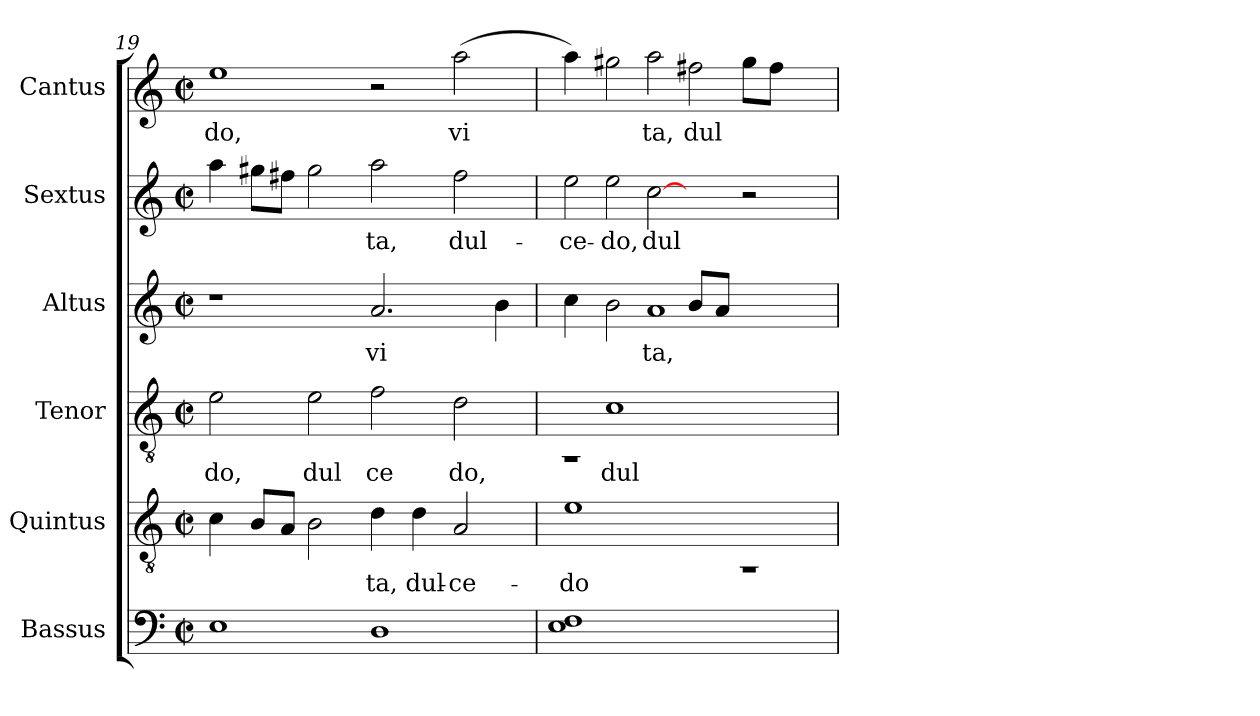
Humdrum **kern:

**kern	**kern	**text	**kern	**text	**kern	**text	**kern	**text	**kern	**text
*part6	*part5	*part5	*part4	*part4	*part3	*part3	*part2	*part2	*part1	*part1
*staff6	*staff5	*staff5	*staff4	*staff4	*staff3	*staff3	*staff2	*staff2	*staff1	*staff1
*I"Bassus	*I"Quintus	*	*I"Tenor	*	*I"Altus	*	*I"Sextus	*	*I"Cantus	*
*I'Bassus	*I'Quintus	*	*I'Tenor	*	*I'Altus	*	*I'Sextus	*	*I'Cantus	*
*clefF4	*clefGv2	*	*clefGv2	*	*clefG2	*	*clefG2	*	*clefG2	*
*M2/2	*M2/2	*	*M2/2	*	*M2/2	*	*M2/2	*	*M2/2	*
*met(c|)	*met(c|)	*	*met(c|)	*	*met(c|)	*	*met(c|)	*	*met(c|)	*
=19	=19	=19	=19	=19	=19	=19	=19	=19	=19	=19
!	!	!	!	!LO:LY:b:cj	!	!	!	!	!	!LO:LY:b:cj
1E	4c\	.	2e\	do,	1r	.	4aa\	.	1ee	do,
.	8B/L	.	.	.	.	.	8gg#\L	.	.	.
.	8A/J	.	.	.	.	.	8ff#\J	.	.	.
!	!	!	!	!LO:LY:b:cj	!	!	!	!	!	!
.	2B\	.	2e\	dul	.	.	2gg#\	.	.	.
!	!	!LO:LY:b:cj	!	!LO:LY:b:cj	!	!LO:LY:b:cj	!	!LO:LY:b:cj	!	!
1D	4d\	-ta,	2f\	ce	2.a/	vi	2aa\	-ta,	2r	.
!	!	!LO:LY:b:cj	!	!	!	!	!	!	!	!
.	4d\	dul-	.	.	.	.	.	.	.	.
!	!	!LO:LY:b:cj	!	!LO:LY:b:cj	!	!	!	!LO:LY:b:cj	!	!LO:LY:b:cj
.	2A/	-ce-	2d\	do,	.	.	2ff#\	dul-	(>2aa\	vi
.	.	.	.	.	4b\	.	.	.	.	.
=20	=20	=20	=20	=20	=20	=20	=20	=20	=20	=20
!LO:N:vis=1	!	!LO:LY:b:cj	!LO:N:vis=1	!	!	!	!LO:N:vis=2	!LO:LY:b:cj	!	!
4E 4F	1e	-do	4rAA	.	4cc\	.	4ee\	-ce-	4aa\)	.
!	!	!	!LO:N:vis=1	!LO:LY:b:cj	!LO:N:vis=2	!	!LO:N:vis=2	!LO:LY:b:cj	!LO:N:vis=2	!
1ryy	.	.	4c	dul	4b\	.	4ee\	-do,	4gg#\	.
!	!	!	!	!	!LO:N:vis=1	!LO:LY:b:cj	!LO:N:vis=2	!LO:LY:b	!LO:N:vis=2	!LO:LY:b:cj
.	.	.	1ryy	.	4a	ta,	[<4cc\	dul-	4aa\	ta,
!	!	!	!	!	!	!	!	!	!LO:N:vis=2	!LO:LY:b:cj
.	.	.	.	.	8b/L	.	4ryy	.	4ff#\	dul
.	.	.	.	.	8a/J	.	.	.	.	.
!	!LO:N:vis=1	!	!	!	!	!	!	!	!	!
.	4rAA	.	.	.	2ryy	.	2r	.	8gg#\L	.
.	.	.	.	.	.	.	.	.	8ff#\J	.
4ryy	4ryy	.	.	.	.	.	.	.	4ryy	.
=	=	=	=	=	=	=	=	=	=	=
*-	*-	*-	*-	*-	*-	*-	*-	*-	*-	*-
